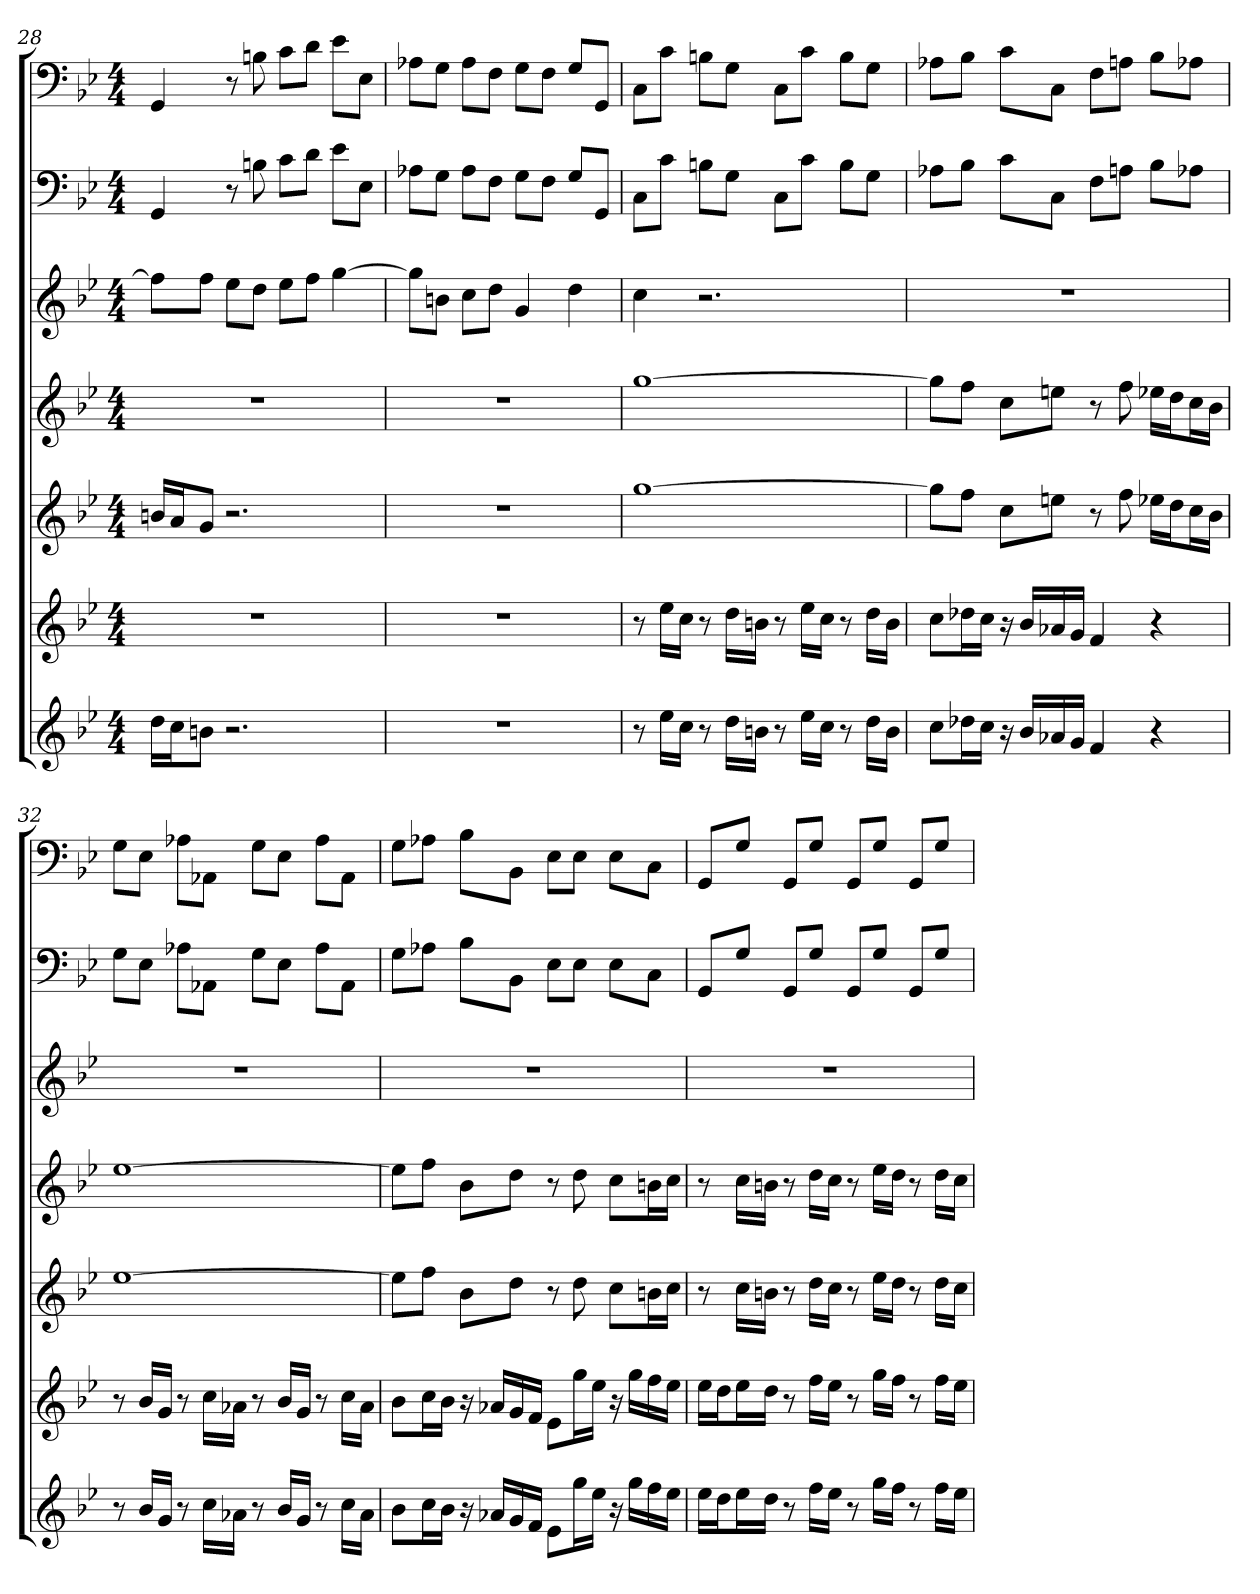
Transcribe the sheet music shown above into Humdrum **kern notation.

**kern	**kern	**kern	**kern	**kern	**kern	**kern
*part7	*part6	*part5	*part4	*part3	*part2	*part1
*staff7	*staff6	*staff5	*staff4	*staff3	*staff2	*staff1
*k[b-e-]	*k[b-e-]	*k[b-e-]	*k[b-e-]	*k[b-e-]	*k[b-e-]	*k[b-e-]
*g:	*g:	*g:	*g:	*g:	*g:	*g:
*M4/4	*M4/4	*M4/4	*M4/4	*M4/4	*M4/4	*M4/4
=28	=28	=28	=28	=28	=28	=28
16ddLL	1r	16bnLL	1r	8ffL]	4GG	4GG
16ccJ	.	16aJ	.	.	.	.
8bnJ	.	8gJ	.	8ffJ	.	.
2.r	.	2.r	.	8ee-L	8r	8r
.	.	.	.	8ddJ	8Bn	8Bn
.	.	.	.	8ee-L	8cL	8cL
.	.	.	.	8ffJ	8dJ	8dJ
.	.	.	.	[4gg	8e-L	8e-L
.	.	.	.	.	8E-J	8E-J
=29	=29	=29	=29	=29	=29	=29
1r	1r	1r	1r	8ggL]	8A-XL	8A-XL
.	.	.	.	8bnJ	8GJ	8GJ
.	.	.	.	8ccL	8A-L	8A-L
.	.	.	.	8ddJ	8FJ	8FJ
.	.	.	.	4g	8GL	8GL
.	.	.	.	.	8FJ	8FJ
.	.	.	.	4dd	8GL	8GL
.	.	.	.	.	8GGJ	8GGJ
=30	=30	=30	=30	=30	=30	=30
8r	8r	[1gg	[1gg	4cc	8CL	8CL
16ee-LL	16ee-LL	.	.	.	8cJ	8cJ
16ccJJ	16ccJJ	.	.	.	.	.
8r	8r	.	.	2.r	8BnL	8BnL
16ddLL	16ddLL	.	.	.	8GJ	8GJ
16bnJJ	16bnJJ	.	.	.	.	.
8r	8r	.	.	.	8CL	8CL
16ee-LL	16ee-LL	.	.	.	8cJ	8cJ
16ccJJ	16ccJJ	.	.	.	.	.
8r	8r	.	.	.	8BL	8BL
16ddLL	16ddLL	.	.	.	8GJ	8GJ
16bJJ	16bJJ	.	.	.	.	.
=31	=31	=31	=31	=31	=31	=31
8ccL	8ccL	8ggL]	8ggL]	1r	8A-XL	8A-XL
16dd-XL	16dd-XL	8ffJ	8ffJ	.	8B-J	8B-J
16ccJJ	16ccJJ	.	.	.	.	.
16r	16r	8ccL	8ccL	.	8cL	8cL
16b-LL	16b-LL	.	.	.	.	.
16a-X	16a-X	8eenJ	8eenJ	.	8CJ	8CJ
16gJJ	16gJJ	.	.	.	.	.
4f	4f	8r	8r	.	8FL	8FL
.	.	8ff	8ff	.	8AnJ	8AnJ
4r	4r	16ee-XLL	16ee-XLL	.	8B-L	8B-L
.	.	16ddJ	16ddJ	.	.	.
.	.	16ccL	16ccL	.	8A-XJ	8A-XJ
.	.	16b-JJ	16b-JJ	.	.	.
=32	=32	=32	=32	=32	=32	=32
8r	8r	[1ee-	[1ee-	1r	8GL	8GL
16b-LL	16b-LL	.	.	.	8E-J	8E-J
16gJJ	16gJJ	.	.	.	.	.
8r	8r	.	.	.	8A-XL	8A-XL
16ccLL	16ccLL	.	.	.	8AA-XJ	8AA-XJ
16a-XJJ	16a-XJJ	.	.	.	.	.
8r	8r	.	.	.	8GL	8GL
16b-LL	16b-LL	.	.	.	8E-J	8E-J
16gJJ	16gJJ	.	.	.	.	.
8r	8r	.	.	.	8A-L	8A-L
16ccLL	16ccLL	.	.	.	8AA-J	8AA-J
16a-JJ	16a-JJ	.	.	.	.	.
=33	=33	=33	=33	=33	=33	=33
8b-L	8b-L	8ee-L]	8ee-L]	1r	8GL	8GL
16ccL	16ccL	8ffJ	8ffJ	.	8A-XJ	8A-XJ
16b-JJ	16b-JJ	.	.	.	.	.
16r	16r	8b-L	8b-L	.	8B-L	8B-L
16a-XLL	16a-XLL	.	.	.	.	.
16g	16g	8ddJ	8ddJ	.	8BB-J	8BB-J
16fJJ	16fJJ	.	.	.	.	.
8e-L	8e-L	8r	8r	.	8E-L	8E-L
16ggL	16ggL	8dd	8dd	.	8E-J	8E-J
16ee-JJ	16ee-JJ	.	.	.	.	.
16r	16r	8ccL	8ccL	.	8E-L	8E-L
16ggLL	16ggLL	.	.	.	.	.
16ff	16ff	16bnL	16bnL	.	8CJ	8CJ
16ee-JJ	16ee-JJ	16ccJJ	16ccJJ	.	.	.
=34	=34	=34	=34	=34	=34	=34
16ee-LL	16ee-LL	8r	8r	1r	8GGL	8GGL
16ddJ	16ddJ	.	.	.	.	.
16ee-L	16ee-L	16ccLL	16ccLL	.	8GJ	8GJ
16ddJJ	16ddJJ	16bnJJ	16bnJJ	.	.	.
8r	8r	8r	8r	.	8GGL	8GGL
16ffLL	16ffLL	16ddLL	16ddLL	.	8GJ	8GJ
16ee-JJ	16ee-JJ	16ccJJ	16ccJJ	.	.	.
8r	8r	8r	8r	.	8GGL	8GGL
16ggLL	16ggLL	16ee-LL	16ee-LL	.	8GJ	8GJ
16ffJJ	16ffJJ	16ddJJ	16ddJJ	.	.	.
8r	8r	8r	8r	.	8GGL	8GGL
16ffLL	16ffLL	16ddLL	16ddLL	.	8GJ	8GJ
16ee-JJ	16ee-JJ	16ccJJ	16ccJJ	.	.	.
=	=	=	=	=	=	=
*-	*-	*-	*-	*-	*-	*-
